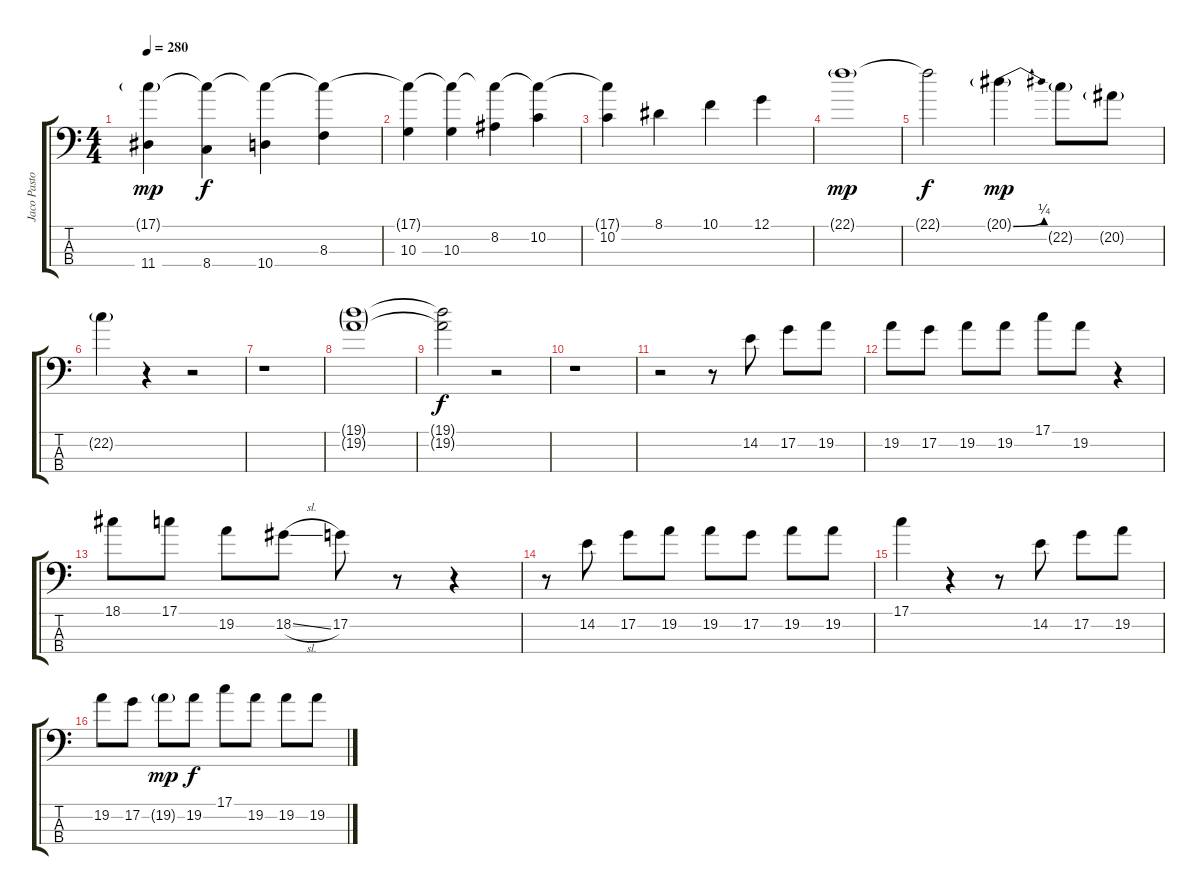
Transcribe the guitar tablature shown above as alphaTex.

\track ("Jaco Pastorius" "Jaco Pasto") {instrument fretlessbass}
\staff {score tabs}
\tuning (G2 D2 A1 E1) {hide}
\ts (4 4)
\tempo 280
\clef f4
\ks c
(17.1{g} 11.4).4{dy mp} (17.1{t} 8.4).4{dy f} (17.1{t} 10.4).4 (17.1{t} 8.3).4 |
(17.1{t} 10.3).4 (17.1{t} 10.3).4 (17.1{t} 8.2).4 (17.1{t} 10.2).4 |
(17.1{t} 10.2).4 8.1.4 10.1.4 12.1.4 |
22.1{g}.1{dy mp} |
22.1{t}.2{dy f} 20.1{be (bend 0 0 60 1) g}.4{dy mp} 22.2{g}.8 20.2{g}.8 |
22.2{g}.4 r.4 r.2 |
r.1 |
(19.1{g} 19.2{g}).1 |
(19.1{t} 19.2{t}).2{dy f} r.2 |
r.1 |
r.2 r.8 14.2.8 17.2.8 19.2.8 |
19.2.8 17.2.8 19.2.8 19.2.8 17.1.8 19.2.8 r.4 |
18.1.8 17.1.8 19.2.8 18.2{sl}.8 17.2.8 r.8 r.4 |
r.8 14.2.8 17.2.8 19.2.8 19.2.8 17.2.8 19.2.8 19.2.8 |
17.1.4 r.4 r.8 14.2.8 17.2.8 19.2.8 |
19.2.8 17.2.8 19.2{g}.8{dy mp} 19.2.8{dy f} 17.1.8 19.2.8 19.2.8 19.2.8
